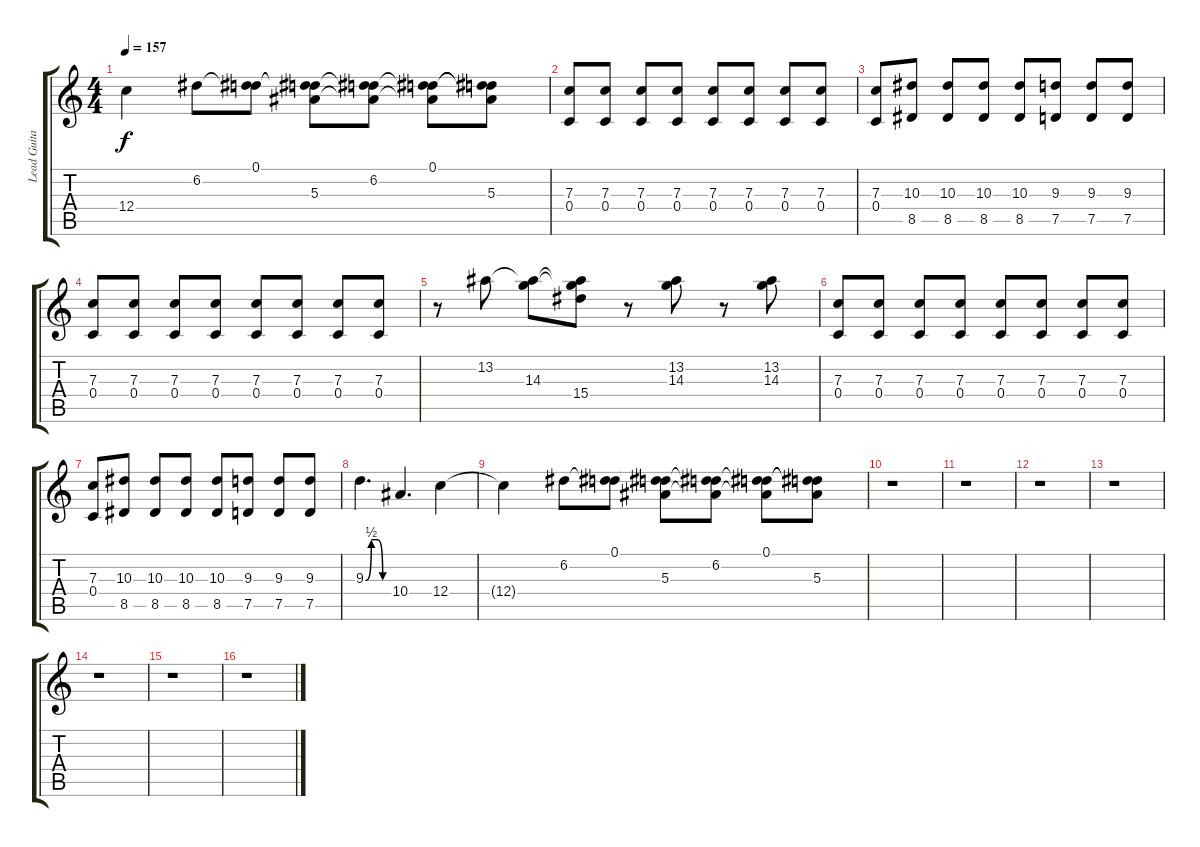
\track ("Lead Guitar " "Lead Guita") {instrument distortionguitar}
\staff {score tabs}
\tuning (D4 A3 F3 C3 G2 C2) {hide}
\ts (4 4)
\tempo 157
\clef g2
\ks c
12.4{t}.4{dy f} 6.2.8 (0.1 6.2{t}).8 (0.1{t} 6.2{t} 5.3).8 (0.1{t} 6.2 5.3{t}).8 (0.1 6.2{t} 5.3{t}).8 (0.1{t} 6.2{t} 5.3).8 |
(7.3 0.4).8 (7.3 0.4).8 (7.3 0.4).8 (7.3 0.4).8 (7.3 0.4).8 (7.3 0.4).8 (7.3 0.4).8 (7.3 0.4).8 |
(7.3 0.4).8 (10.3 8.5).8 (10.3 8.5).8 (10.3 8.5).8 (10.3 8.5).8 (9.3 7.5).8 (9.3 7.5).8 (9.3 7.5).8 |
(7.3 0.4).8 (7.3 0.4).8 (7.3 0.4).8 (7.3 0.4).8 (7.3 0.4).8 (7.3 0.4).8 (7.3 0.4).8 (7.3 0.4).8 |
r.8 13.2.8 (13.2{t} 14.3).8 (13.2{t} 14.3{t} 15.4).8 r.8 (13.2 14.3).8 r.8 (13.2 14.3).8 |
(7.3 0.4).8 (7.3 0.4).8 (7.3 0.4).8 (7.3 0.4).8 (7.3 0.4).8 (7.3 0.4).8 (7.3 0.4).8 (7.3 0.4).8 |
(7.3 0.4).8 (10.3 8.5).8 (10.3 8.5).8 (10.3 8.5).8 (10.3 8.5).8 (9.3 7.5).8 (9.3 7.5).8 (9.3 7.5).8 |
9.3{be (custom 0 0 15 2 30 2 45 0 60 0)}.4{d} 10.4.4{d} 12.4.4 |
12.4{t}.4 6.2.8 (0.1 6.2{t}).8 (0.1{t} 6.2{t} 5.3).8 (0.1{t} 6.2 5.3{t}).8 (0.1 6.2{t} 5.3{t}).8 (0.1{t} 6.2{t} 5.3).8 |
r.1 |
r.1 |
r.1 |
r.1 |
r.1 |
r.1 |
r.1
